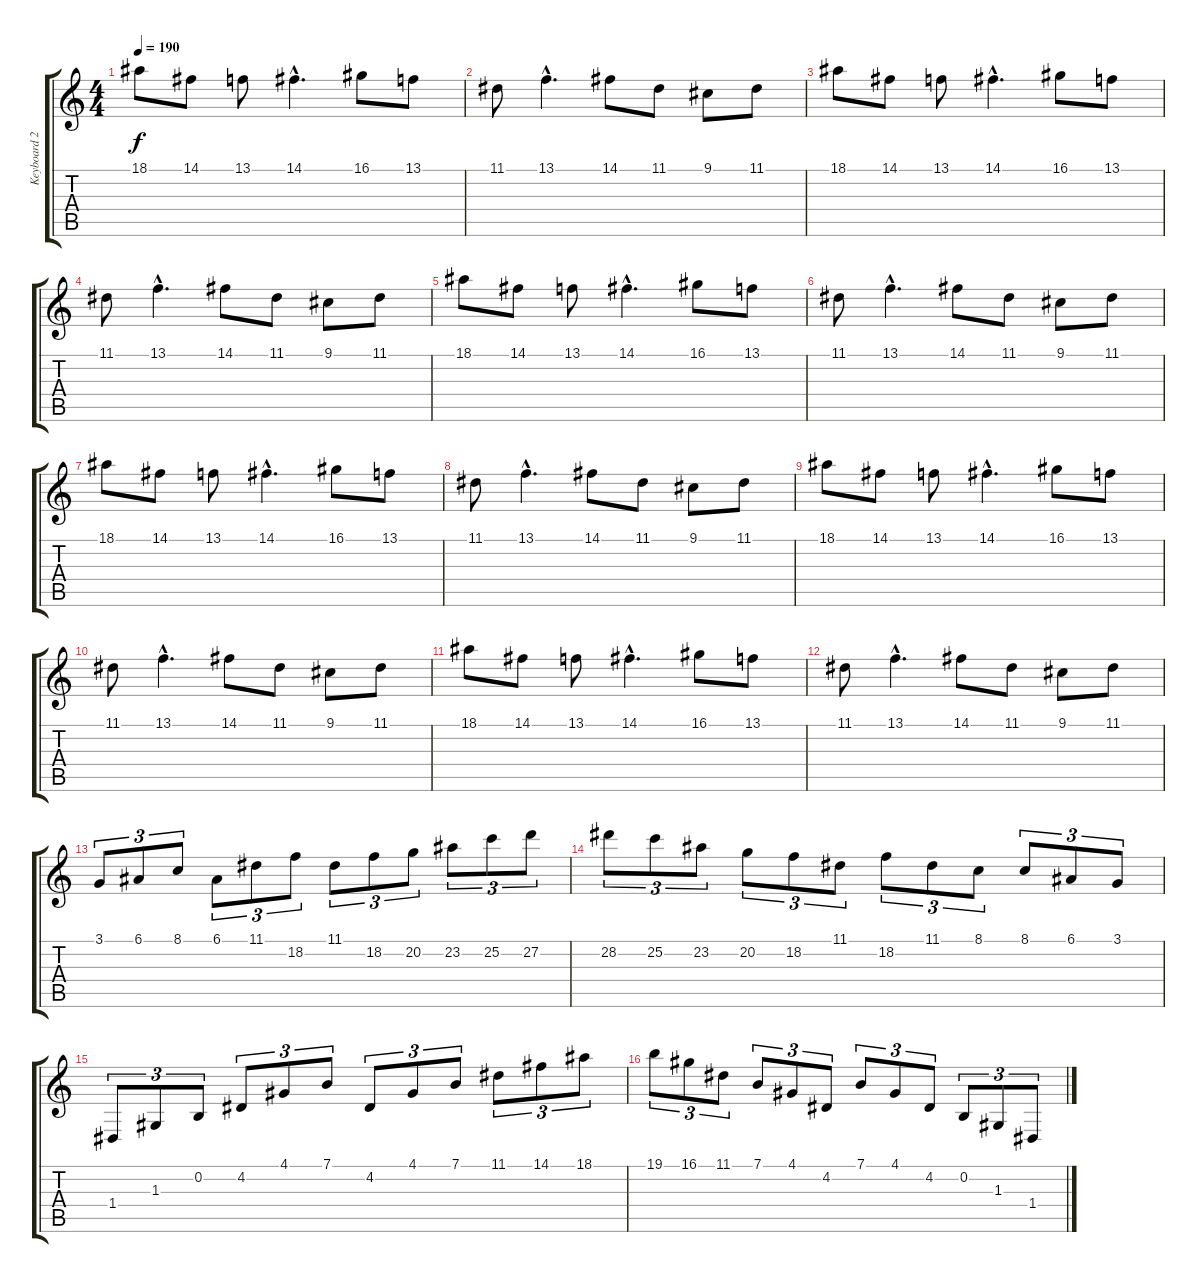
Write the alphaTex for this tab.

\track ("Keyboard 2" "Keyboard 2") {instrument acousticgrandpiano}
\staff {score tabs}
\tuning (E4 B3 G3 D3 A2 E2) {hide}
\ts (4 4)
\tempo 190
\clef g2
\ks c
18.1.8{dy f} 14.1.8 13.1.8 14.1{hac}.4{d} 16.1.8 13.1.8 |
11.1.8 13.1{hac}.4{d} 14.1.8 11.1.8 9.1.8 11.1.8 |
18.1.8 14.1.8 13.1.8 14.1{hac}.4{d} 16.1.8 13.1.8 |
11.1.8 13.1{hac}.4{d} 14.1.8 11.1.8 9.1.8 11.1.8 |
18.1.8 14.1.8 13.1.8 14.1{hac}.4{d} 16.1.8 13.1.8 |
11.1.8 13.1{hac}.4{d} 14.1.8 11.1.8 9.1.8 11.1.8 |
18.1.8 14.1.8 13.1.8 14.1{hac}.4{d} 16.1.8 13.1.8 |
11.1.8 13.1{hac}.4{d} 14.1.8 11.1.8 9.1.8 11.1.8 |
18.1.8 14.1.8 13.1.8 14.1{hac}.4{d} 16.1.8 13.1.8 |
11.1.8 13.1{hac}.4{d} 14.1.8 11.1.8 9.1.8 11.1.8 |
18.1.8 14.1.8 13.1.8 14.1{hac}.4{d} 16.1.8 13.1.8 |
11.1.8 13.1{hac}.4{d} 14.1.8 11.1.8 9.1.8 11.1.8 |
3.1.8{tu (3 2)} 6.1.8{tu (3 2)} 8.1.8{tu (3 2)} 6.1.8{tu (3 2)} 11.1.8{tu (3 2)} 18.2.8{tu (3 2)} 11.1.8{tu (3 2)} 18.2.8{tu (3 2)} 20.2.8{tu (3 2)} 23.2.8{tu (3 2)} 25.2.8{tu (3 2)} 27.2.8{tu (3 2)} |
28.2.8{tu (3 2)} 25.2.8{tu (3 2)} 23.2.8{tu (3 2)} 20.2.8{tu (3 2)} 18.2.8{tu (3 2)} 11.1.8{tu (3 2)} 18.2.8{tu (3 2)} 11.1.8{tu (3 2)} 8.1.8{tu (3 2)} 8.1.8{tu (3 2)} 6.1.8{tu (3 2)} 3.1.8{tu (3 2)} |
1.4.8{tu (3 2)} 1.3.8{tu (3 2)} 0.2.8{tu (3 2)} 4.2.8{tu (3 2)} 4.1.8{tu (3 2)} 7.1.8{tu (3 2)} 4.2.8{tu (3 2)} 4.1.8{tu (3 2)} 7.1.8{tu (3 2)} 11.1.8{tu (3 2)} 14.1.8{tu (3 2)} 18.1.8{tu (3 2)} |
19.1.8{tu (3 2)} 16.1.8{tu (3 2)} 11.1.8{tu (3 2)} 7.1.8{tu (3 2)} 4.1.8{tu (3 2)} 4.2.8{tu (3 2)} 7.1.8{tu (3 2)} 4.1.8{tu (3 2)} 4.2.8{tu (3 2)} 0.2.8{tu (3 2)} 1.3.8{tu (3 2)} 1.4.8{tu (3 2)}
